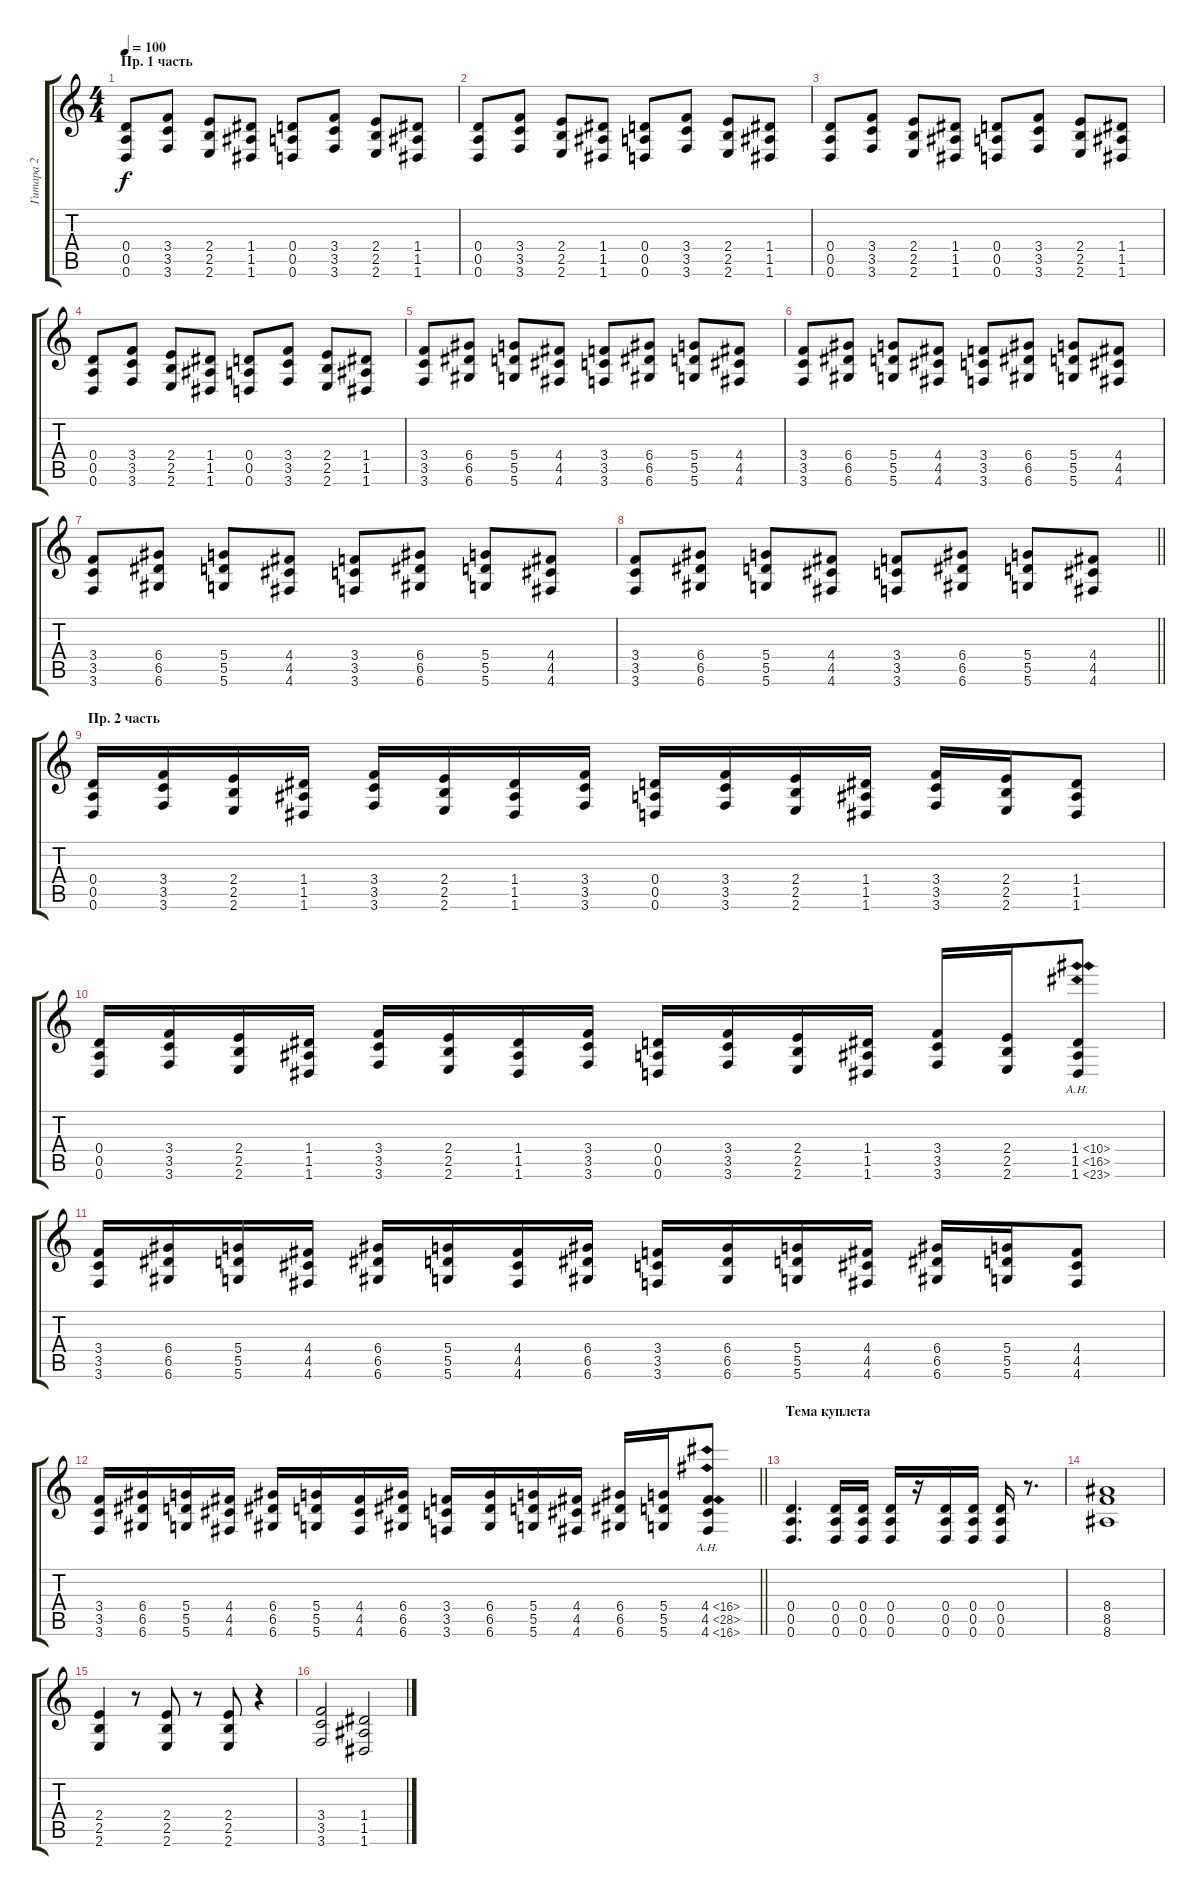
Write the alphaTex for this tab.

\track ("Гитара 2" "Гитара 2") {instrument distortionguitar}
\staff {score tabs}
\tuning (E4 B3 G3 D3 A2 D2) {hide}
\ts (4 4)
\section ("" "Пр. 1 часть")
\tempo 100
\clef g2
\ks c
(0.4 0.5 0.6).8{dy f} (3.4 3.5 3.6).8 (2.4 2.5 2.6).8 (1.4 1.5 1.6).8 (0.4 0.5 0.6).8 (3.4 3.5 3.6).8 (2.4 2.5 2.6).8 (1.4 1.5 1.6).8 |
(0.4 0.5 0.6).8 (3.4 3.5 3.6).8 (2.4 2.5 2.6).8 (1.4 1.5 1.6).8 (0.4 0.5 0.6).8 (3.4 3.5 3.6).8 (2.4 2.5 2.6).8 (1.4 1.5 1.6).8 |
(0.4 0.5 0.6).8 (3.4 3.5 3.6).8 (2.4 2.5 2.6).8 (1.4 1.5 1.6).8 (0.4 0.5 0.6).8 (3.4 3.5 3.6).8 (2.4 2.5 2.6).8 (1.4 1.5 1.6).8 |
(0.4 0.5 0.6).8 (3.4 3.5 3.6).8 (2.4 2.5 2.6).8 (1.4 1.5 1.6).8 (0.4 0.5 0.6).8 (3.4 3.5 3.6).8 (2.4 2.5 2.6).8 (1.4 1.5 1.6).8 |
(3.4 3.5 3.6).8 (6.4 6.5 6.6).8 (5.4 5.5 5.6).8 (4.4 4.5 4.6).8 (3.4 3.5 3.6).8 (6.4 6.5 6.6).8 (5.4 5.5 5.6).8 (4.4 4.5 4.6).8 |
(3.4 3.5 3.6).8 (6.4 6.5 6.6).8 (5.4 5.5 5.6).8 (4.4 4.5 4.6).8 (3.4 3.5 3.6).8 (6.4 6.5 6.6).8 (5.4 5.5 5.6).8 (4.4 4.5 4.6).8 |
(3.4 3.5 3.6).8 (6.4 6.5 6.6).8 (5.4 5.5 5.6).8 (4.4 4.5 4.6).8 (3.4 3.5 3.6).8 (6.4 6.5 6.6).8 (5.4 5.5 5.6).8 (4.4 4.5 4.6).8 |
\barLineRight lightlight
(3.4 3.5 3.6).8 (6.4 6.5 6.6).8 (5.4 5.5 5.6).8 (4.4 4.5 4.6).8 (3.4 3.5 3.6).8 (6.4 6.5 6.6).8 (5.4 5.5 5.6).8 (4.4 4.5 4.6).8 |
\section ("" "Пр. 2 часть")
(0.4 0.5 0.6).16 (3.4 3.5 3.6).16 (2.4 2.5 2.6).16 (1.4 1.5 1.6).16 (3.4 3.5 3.6).16 (2.4 2.5 2.6).16 (1.4 1.5 1.6).16 (3.4 3.5 3.6).16 (0.4 0.5 0.6).16 (3.4 3.5 3.6).16 (2.4 2.5 2.6).16 (1.4 1.5 1.6).16 (3.4 3.5 3.6).16 (2.4 2.5 2.6).16 (1.4 1.5 1.6).8 |
(0.4 0.5 0.6).16 (3.4 3.5 3.6).16 (2.4 2.5 2.6).16 (1.4 1.5 1.6).16 (3.4 3.5 3.6).16 (2.4 2.5 2.6).16 (1.4 1.5 1.6).16 (3.4 3.5 3.6).16 (0.4 0.5 0.6).16 (3.4 3.5 3.6).16 (2.4 2.5 2.6).16 (1.4 1.5 1.6).16 (3.4 3.5 3.6).16 (2.4 2.5 2.6).16 (1.4{ah 9} 1.5{ah 15} 1.6{ah 22}).8 |
(3.4 3.5 3.6).16 (6.4 6.5 6.6).16 (5.4 5.5 5.6).16 (4.4 4.5 4.6).16 (6.4 6.5 6.6).16 (5.4 5.5 5.6).16 (4.4 4.5 4.6).16 (6.4 6.5 6.6).16 (3.4 3.5 3.6).16 (6.4 6.5 6.6).16 (5.4 5.5 5.6).16 (4.4 4.5 4.6).16 (6.4 6.5 6.6).16 (5.4 5.5 5.6).16 (4.4 4.5 4.6).8 |
\barLineRight lightlight
(3.4 3.5 3.6).16 (6.4 6.5 6.6).16 (5.4 5.5 5.6).16 (4.4 4.5 4.6).16 (6.4 6.5 6.6).16 (5.4 5.5 5.6).16 (4.4 4.5 4.6).16 (6.4 6.5 6.6).16 (3.4 3.5 3.6).16 (6.4 6.5 6.6).16 (5.4 5.5 5.6).16 (4.4 4.5 4.6).16 (6.4 6.5 6.6).16 (5.4 5.5 5.6).16 (4.4{ah 12} 4.5{ah 24} 4.6{ah 12}).8 |
\section ("" "Тема куплета")
(0.4 0.5 0.6).4{d} (0.4 0.5 0.6).16 (0.4 0.5 0.6).16 (0.4 0.5 0.6).16 r.16 (0.4 0.5 0.6).16 (0.4 0.5 0.6).16 (0.4 0.5 0.6).16 r.8{d} |
(8.4 8.5 8.6).1 |
(2.4 2.5 2.6).4 r.8 (2.4 2.5 2.6).8 r.8 (2.4 2.5 2.6).8 r.4 |
(3.4 3.5 3.6).2 (1.4 1.5 1.6).2
